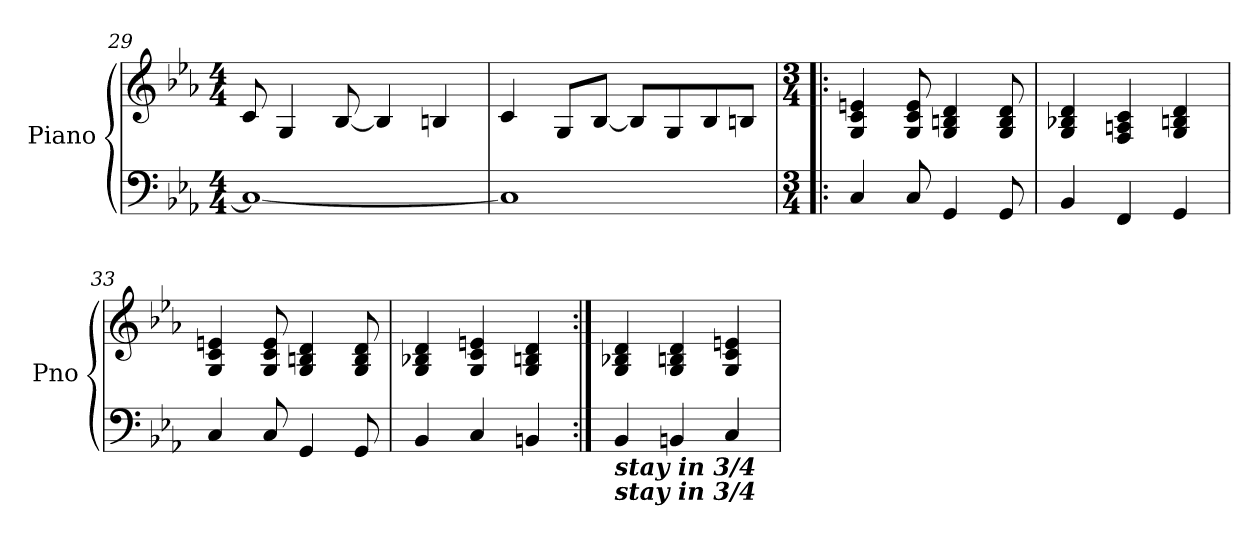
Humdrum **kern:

**kern	**kern
*part1	*part1
*staff2	*staff1
*I"Piano	*
*I'Pno	*
*clefF4	*clefG2
*k[b-e-a-]	*k[b-e-a-]
*c:	*c:
*M4/4	*M4/4
=29	=29
1C_	8c/
.	4G/
.	[8B-/
.	4B-/]
.	4Bn/
=30	=30
1C]	4c/
.	8G/L
.	[8B-/J
.	8B-/L]
.	8G/
.	8B-/
.	8Bn/J
!!LO:LB:g=z
=31!|:	=31!|:
*M3/4	*M3/4
4C/	4G/ 4c/ 4en/
8C/	8G/ 8c/ 8e/
4GG/	4G/ 4Bn/ 4d/
8GG/	8G/ 8B/ 8d/
=32	=32
4BB-/	4G/ 4B-X/ 4d/
4FF/	4F/ 4An/ 4c/
4GG/	4G/ 4Bn/ 4d/
=33	=33
4C/	4G/ 4c/ 4en/
8C/	8G/ 8c/ 8e/
4GG/	4G/ 4Bn/ 4d/
8GG/	8G/ 8B/ 8d/
=34	=34
4BB-/	4G/ 4B-X/ 4d/
4C/	4G/ 4c/ 4en/
4BBn/	4G/ 4Bn/ 4d/
=35:|!	=35:|!
!LO:TX:b:Bi:t=stay in 3/4	!
!LO:TX:b:Bi:t=stay in 3/4	!
4BB-/	4G/ 4B-X/ 4d/
4BBn/	4G/ 4Bn/ 4d/
4C/	4G/ 4c/ 4en/
=	=
*-	*-
